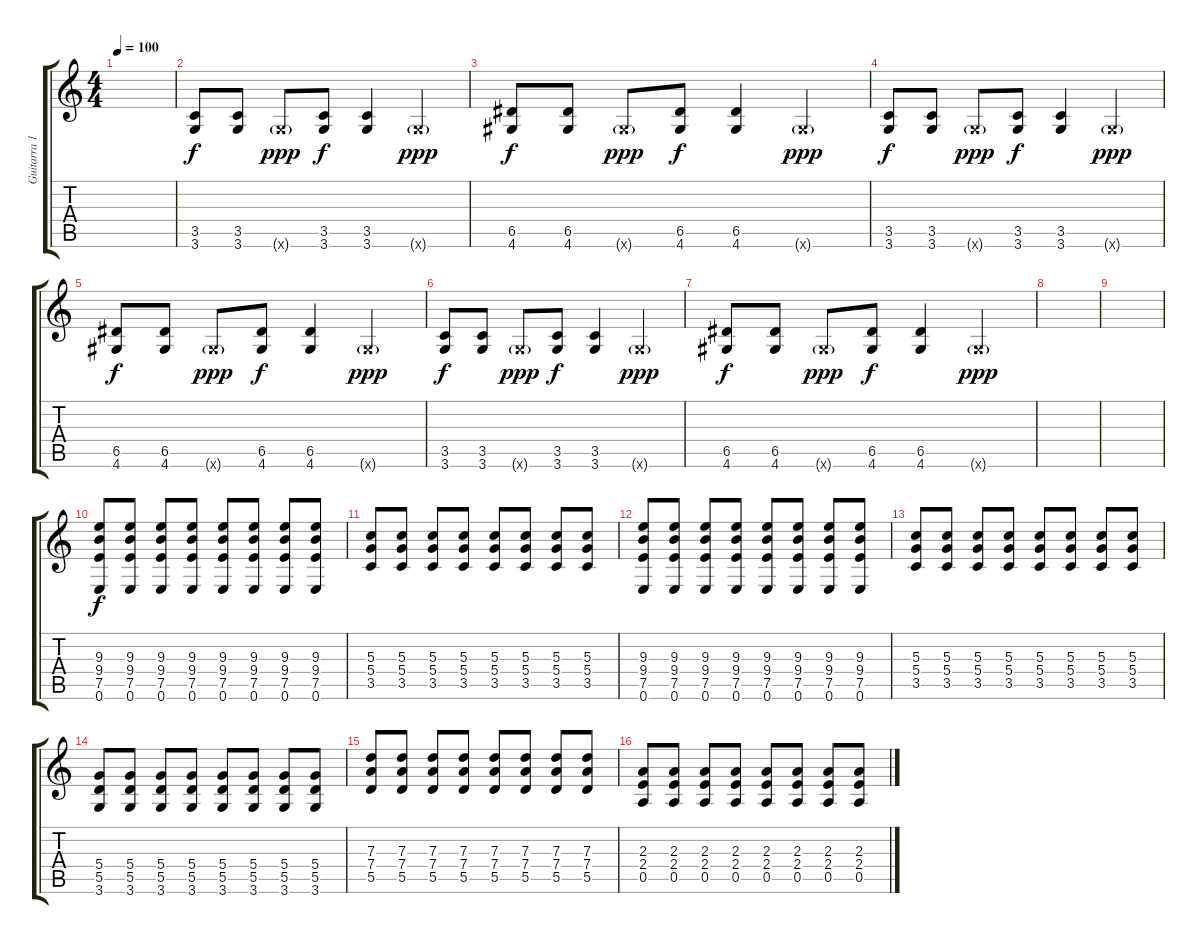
\track ("Guitarra 1" "Guitarra 1") {instrument distortionguitar}
\staff {score tabs}
\tuning (E4 B3 G3 D3 A2 E2) {hide}
\ts (4 4)
\tempo 100
\clef g2
\ks c
|
(3.5 3.6).8{dy f} (3.5 3.6).8 3.6{g x}.8{dy ppp} (3.5 3.6).8{dy f} (3.5 3.6).4 3.6{g x}.4{dy ppp} |
(6.5 4.6).8{dy f} (6.5 4.6).8 4.6{g x}.8{dy ppp} (6.5 4.6).8{dy f} (6.5 4.6).4 4.6{g x}.4{dy ppp} |
(3.5 3.6).8{dy f} (3.5 3.6).8 3.6{g x}.8{dy ppp} (3.5 3.6).8{dy f} (3.5 3.6).4 3.6{g x}.4{dy ppp} |
(6.5 4.6).8{dy f} (6.5 4.6).8 4.6{g x}.8{dy ppp} (6.5 4.6).8{dy f} (6.5 4.6).4 4.6{g x}.4{dy ppp} |
(3.5 3.6).8{dy f} (3.5 3.6).8 3.6{g x}.8{dy ppp} (3.5 3.6).8{dy f} (3.5 3.6).4 3.6{g x}.4{dy ppp} |
(6.5 4.6).8{dy f} (6.5 4.6).8 4.6{g x}.8{dy ppp} (6.5 4.6).8{dy f} (6.5 4.6).4 4.6{g x}.4{dy ppp} |
|
|
(9.3 9.4 7.5 0.6).8{dy f} (9.3 9.4 7.5 0.6).8 (9.3 9.4 7.5 0.6).8 (9.3 9.4 7.5 0.6).8 (9.3 9.4 7.5 0.6).8 (9.3 9.4 7.5 0.6).8 (9.3 9.4 7.5 0.6).8 (9.3 9.4 7.5 0.6).8 |
(5.3 5.4 3.5).8 (5.3 5.4 3.5).8 (5.3 5.4 3.5).8 (5.3 5.4 3.5).8 (5.3 5.4 3.5).8 (5.3 5.4 3.5).8 (5.3 5.4 3.5).8 (5.3 5.4 3.5).8 |
(9.3 9.4 7.5 0.6).8 (9.3 9.4 7.5 0.6).8 (9.3 9.4 7.5 0.6).8 (9.3 9.4 7.5 0.6).8 (9.3 9.4 7.5 0.6).8 (9.3 9.4 7.5 0.6).8 (9.3 9.4 7.5 0.6).8 (9.3 9.4 7.5 0.6).8 |
(5.3 5.4 3.5).8 (5.3 5.4 3.5).8 (5.3 5.4 3.5).8 (5.3 5.4 3.5).8 (5.3 5.4 3.5).8 (5.3 5.4 3.5).8 (5.3 5.4 3.5).8 (5.3 5.4 3.5).8 |
(5.4 5.5 3.6).8 (5.4 5.5 3.6).8 (5.4 5.5 3.6).8 (5.4 5.5 3.6).8 (5.4 5.5 3.6).8 (5.4 5.5 3.6).8 (5.4 5.5 3.6).8 (5.4 5.5 3.6).8 |
(7.3 7.4 5.5).8 (7.3 7.4 5.5).8 (7.3 7.4 5.5).8 (7.3 7.4 5.5).8 (7.3 7.4 5.5).8 (7.3 7.4 5.5).8 (7.3 7.4 5.5).8 (7.3 7.4 5.5).8 |
(2.3 2.4 0.5).8 (2.3 2.4 0.5).8 (2.3 2.4 0.5).8 (2.3 2.4 0.5).8 (2.3 2.4 0.5).8 (2.3 2.4 0.5).8 (2.3 2.4 0.5).8 (2.3 2.4 0.5).8
